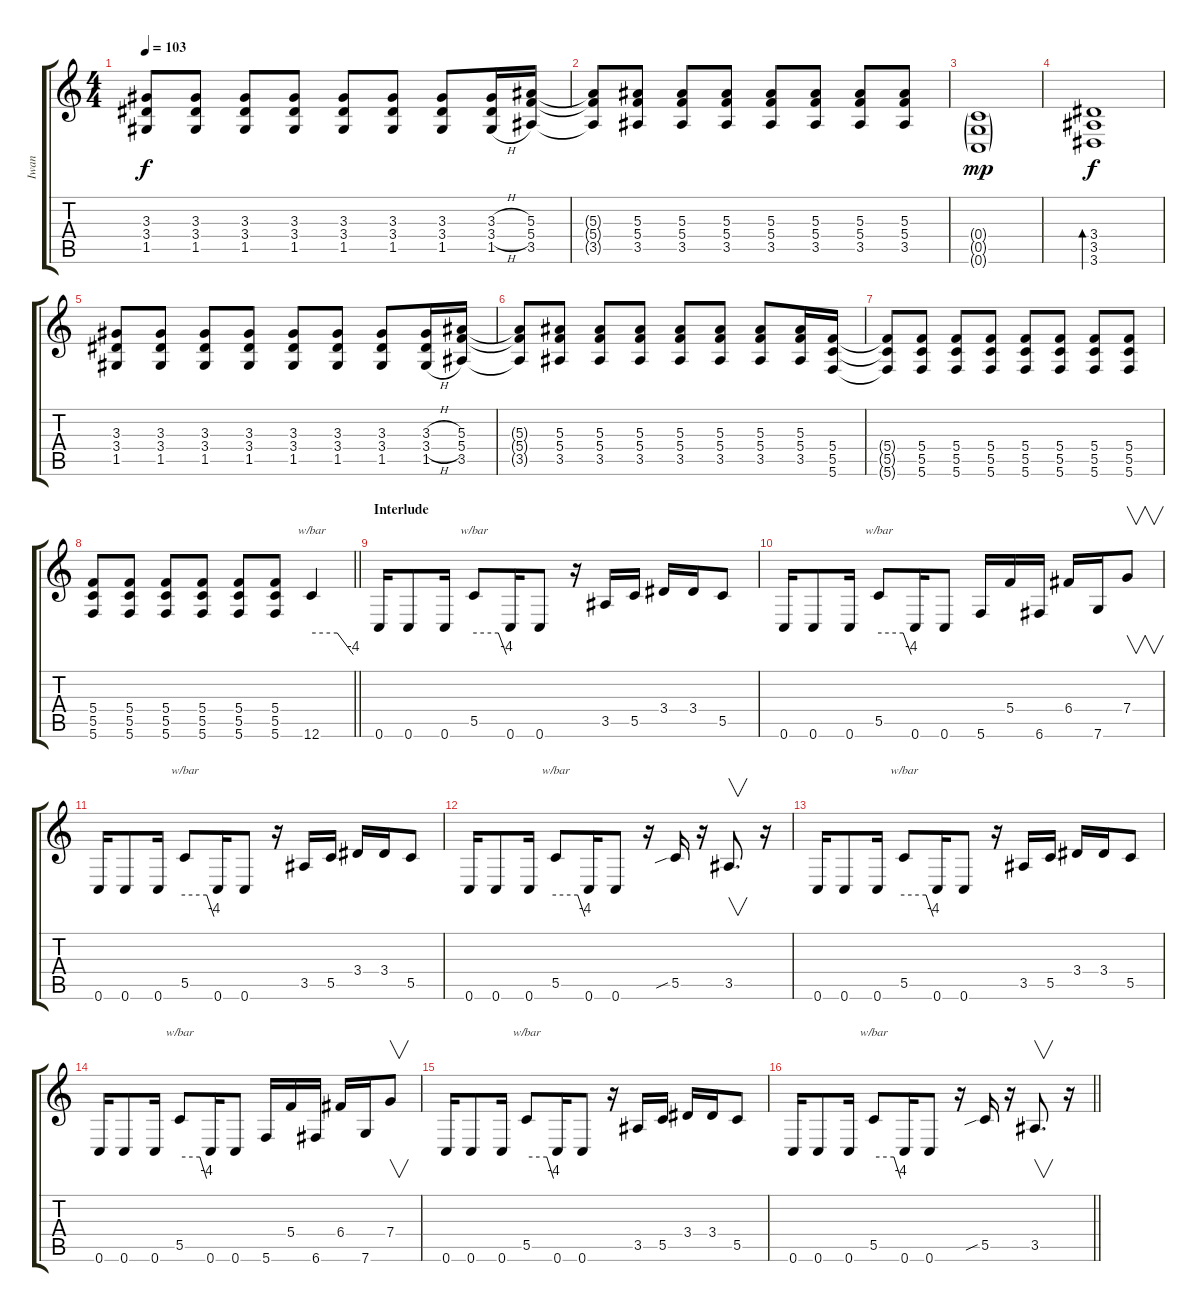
\track ("Iwan" "Iwan") {instrument overdrivenguitar}
\staff {score tabs}
\tuning (D4 A3 F3 C3 G2 C2) {hide}
\ts (4 4)
\tempo 103
\clef g2
\ks c
(3.3 3.4 1.5).8{dy f} (3.3 3.4 1.5).8 (3.3 3.4 1.5).8 (3.3 3.4 1.5).8 (3.3 3.4 1.5).8 (3.3 3.4 1.5).8 (3.3 3.4 1.5).8 (3.3{h} 3.4{h} 1.5{h}).16 (5.3 5.4 3.5).16 |
(5.3{t} 5.4{t} 3.5{t}).8 (5.3 5.4 3.5).8 (5.3 5.4 3.5).8 (5.3 5.4 3.5).8 (5.3 5.4 3.5).8 (5.3 5.4 3.5).8 (5.3 5.4 3.5).8 (5.3 5.4 3.5).8 |
(0.4{g} 0.5{g} 0.6{g}).1{dy mp} |
(3.4 3.5 3.6).1{bd 120 dy f} |
(3.3 3.4 1.5).8 (3.3 3.4 1.5).8 (3.3 3.4 1.5).8 (3.3 3.4 1.5).8 (3.3 3.4 1.5).8 (3.3 3.4 1.5).8 (3.3 3.4 1.5).8 (3.3{h} 3.4{h} 1.5{h}).16 (5.3 5.4 3.5).16 |
(5.3{t} 5.4{t} 3.5{t}).8 (5.3 5.4 3.5).8 (5.3 5.4 3.5).8 (5.3 5.4 3.5).8 (5.3 5.4 3.5).8 (5.3 5.4 3.5).8 (5.3 5.4 3.5).8 (5.3 5.4 3.5).16 (5.4 5.5 5.6).16 |
(5.4{t} 5.5{t} 5.6{t}).8 (5.4 5.5 5.6).8 (5.4 5.5 5.6).8 (5.4 5.5 5.6).8 (5.4 5.5 5.6).8 (5.4 5.5 5.6).8 (5.4 5.5 5.6).8 (5.4 5.5 5.6).8 |
\barLineRight lightlight
(5.4 5.5 5.6).8 (5.4 5.5 5.6).8 (5.4 5.5 5.6).8 (5.4 5.5 5.6).8 (5.4 5.5 5.6).8 (5.4 5.5 5.6).8 12.6.4{tbe (custom default 0 0 37 0 60 -16)} |
\section ("" "Interlude")
0.6.16 0.6.8 0.6.16 5.5.8{tbe (custom default 0 0 45 0 60 -16)} 0.6.16 0.6.8 r.16 3.5.16 5.5.16 3.4.16 3.4.16 5.5.8 |
0.6.16 0.6.8 0.6.16 5.5.8{tbe (custom default 0 0 45 0 60 -16)} 0.6.16 0.6.8 5.6.16 5.4.16 6.6.16 6.4.16 7.6.16 7.4.8{v} |
0.6.16 0.6.8 0.6.16 5.5.8{tbe (custom default 0 0 45 0 60 -16)} 0.6.16 0.6.8 r.16 3.5.16 5.5.16 3.4.16 3.4.16 5.5.8 |
0.6.16 0.6.8 0.6.16 5.5.8{tbe (custom default 0 0 45 0 60 -16)} 0.6.16 0.6.8 r.16 5.5{sib}.16 r.16 3.5.8{v d} r.16 |
0.6.16 0.6.8 0.6.16 5.5.8{tbe (custom default 0 0 45 0 60 -16)} 0.6.16 0.6.8 r.16 3.5.16 5.5.16 3.4.16 3.4.16 5.5.8 |
0.6.16 0.6.8 0.6.16 5.5.8{tbe (custom default 0 0 45 0 60 -16)} 0.6.16 0.6.8 5.6.16 5.4.16 6.6.16 6.4.16 7.6.16 7.4.8{v} |
0.6.16 0.6.8 0.6.16 5.5.8{tbe (custom default 0 0 45 0 60 -16)} 0.6.16 0.6.8 r.16 3.5.16 5.5.16 3.4.16 3.4.16 5.5.8 |
\barLineRight lightlight
0.6.16 0.6.8 0.6.16 5.5.8{tbe (custom default 0 0 45 0 60 -16)} 0.6.16 0.6.8 r.16 5.5{sib}.16 r.16 3.5.8{v d} r.16
